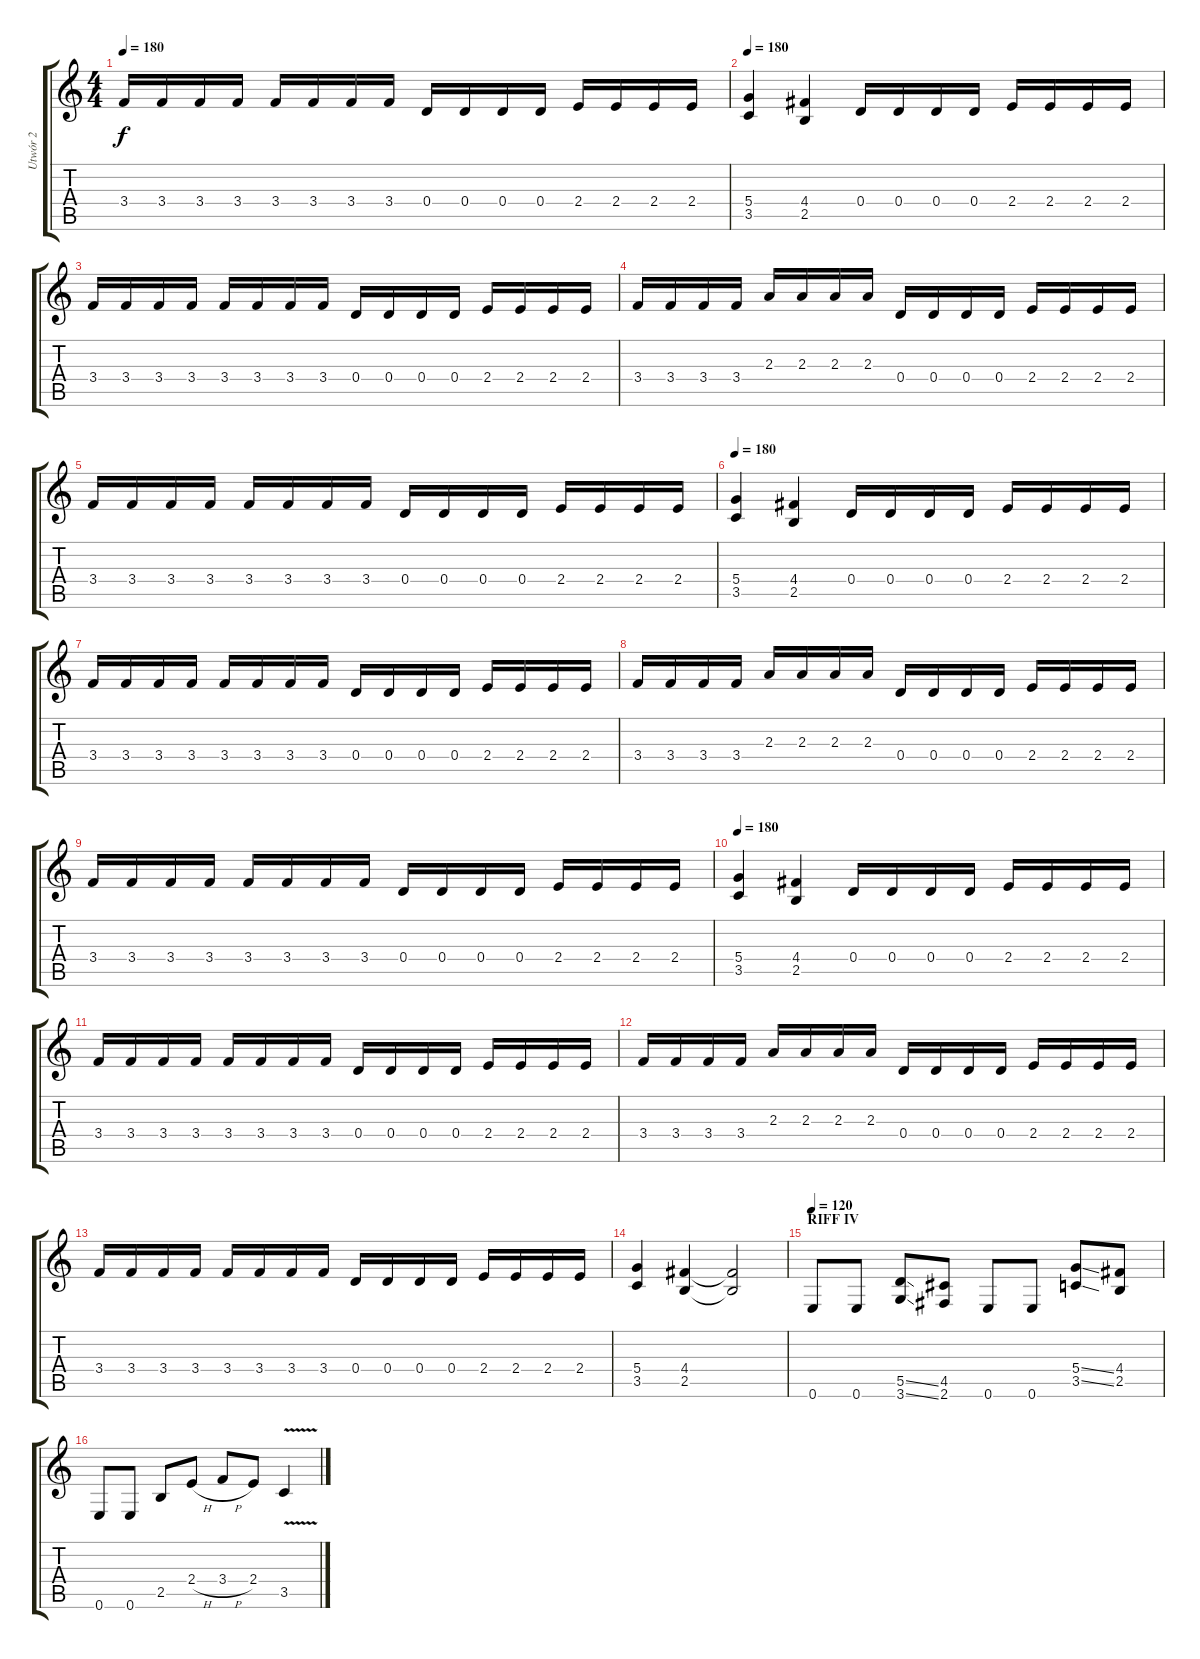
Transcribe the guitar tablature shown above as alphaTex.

\track ("Utwór 2" "Utwór 2") {instrument distortionguitar}
\staff {score tabs}
\tuning (E4 B3 G3 D3 A2 E2) {hide}
\ts (4 4)
\tempo 180
\clef g2
\ks c
3.4.16{dy f} 3.4.16 3.4.16 3.4.16 3.4.16 3.4.16 3.4.16 3.4.16 0.4.16 0.4.16 0.4.16 0.4.16 2.4.16 2.4.16 2.4.16 2.4.16 |
\tempo 180
(5.4 3.5).4 (4.4 2.5).4 0.4.16 0.4.16 0.4.16 0.4.16 2.4.16 2.4.16 2.4.16 2.4.16 |
3.4.16 3.4.16 3.4.16 3.4.16 3.4.16 3.4.16 3.4.16 3.4.16 0.4.16 0.4.16 0.4.16 0.4.16 2.4.16 2.4.16 2.4.16 2.4.16 |
3.4.16 3.4.16 3.4.16 3.4.16 2.3.16 2.3.16 2.3.16 2.3.16 0.4.16 0.4.16 0.4.16 0.4.16 2.4.16 2.4.16 2.4.16 2.4.16 |
3.4.16 3.4.16 3.4.16 3.4.16 3.4.16 3.4.16 3.4.16 3.4.16 0.4.16 0.4.16 0.4.16 0.4.16 2.4.16 2.4.16 2.4.16 2.4.16 |
\tempo 180
(5.4 3.5).4 (4.4 2.5).4 0.4.16 0.4.16 0.4.16 0.4.16 2.4.16 2.4.16 2.4.16 2.4.16 |
3.4.16 3.4.16 3.4.16 3.4.16 3.4.16 3.4.16 3.4.16 3.4.16 0.4.16 0.4.16 0.4.16 0.4.16 2.4.16 2.4.16 2.4.16 2.4.16 |
3.4.16 3.4.16 3.4.16 3.4.16 2.3.16 2.3.16 2.3.16 2.3.16 0.4.16 0.4.16 0.4.16 0.4.16 2.4.16 2.4.16 2.4.16 2.4.16 |
3.4.16 3.4.16 3.4.16 3.4.16 3.4.16 3.4.16 3.4.16 3.4.16 0.4.16 0.4.16 0.4.16 0.4.16 2.4.16 2.4.16 2.4.16 2.4.16 |
\tempo 180
(5.4 3.5).4 (4.4 2.5).4 0.4.16 0.4.16 0.4.16 0.4.16 2.4.16 2.4.16 2.4.16 2.4.16 |
3.4.16 3.4.16 3.4.16 3.4.16 3.4.16 3.4.16 3.4.16 3.4.16 0.4.16 0.4.16 0.4.16 0.4.16 2.4.16 2.4.16 2.4.16 2.4.16 |
3.4.16 3.4.16 3.4.16 3.4.16 2.3.16 2.3.16 2.3.16 2.3.16 0.4.16 0.4.16 0.4.16 0.4.16 2.4.16 2.4.16 2.4.16 2.4.16 |
3.4.16 3.4.16 3.4.16 3.4.16 3.4.16 3.4.16 3.4.16 3.4.16 0.4.16 0.4.16 0.4.16 0.4.16 2.4.16 2.4.16 2.4.16 2.4.16 |
(5.4 3.5).4 (4.4 2.5).4 (4.4{t} 2.5{t}).2 |
\section ("" "RIFF IV")
\tempo 120
0.6.8 0.6.8 (5.5{ss} 3.6{ss}).8 (4.5 2.6).8 0.6.8 0.6.8 (5.4{ss} 3.5{ss}).8 (4.4 2.5).8 |
0.6.8 0.6.8 2.5.8 2.4{h}.8 3.4{h}.8 2.4.8 3.5{v}.4
